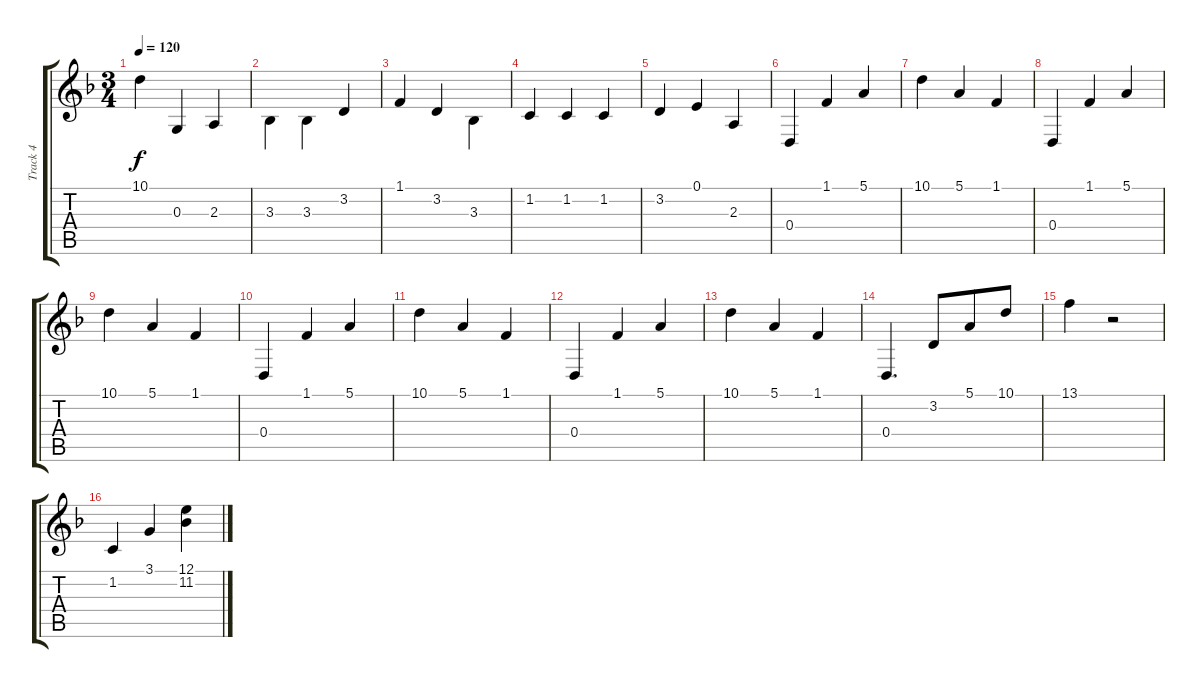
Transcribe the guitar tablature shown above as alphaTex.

\track ("Track 4" "Track 4") {instrument pizzicatostrings}
\staff {score tabs}
\tuning (E4 B3 G3 D3 A2 E2) {hide}
\ts (3 4)
\tempo 120
\clef g2
\ks dminor
10.1.4{dy f} 0.3.4 2.3.4 |
3.3.4{beam Down} 3.3.4{beam Down} 3.2.4 |
1.1.4 3.2.4 3.3.4{beam Down} |
1.2.4 1.2.4 1.2.4 |
3.2.4 0.1.4 2.3.4 |
0.4.4 1.1.4 5.1.4 |
10.1.4 5.1.4 1.1.4 |
0.4.4 1.1.4 5.1.4 |
10.1.4 5.1.4 1.1.4 |
0.4.4 1.1.4 5.1.4 |
10.1.4 5.1.4 1.1.4 |
0.4.4 1.1.4 5.1.4 |
10.1.4 5.1.4 1.1.4 |
0.4.4{d} 3.2.8{beam merge} 5.1.8 10.1.8 |
13.1.4 r.2 |
1.2.4 3.1.4 (12.1 11.2).4
